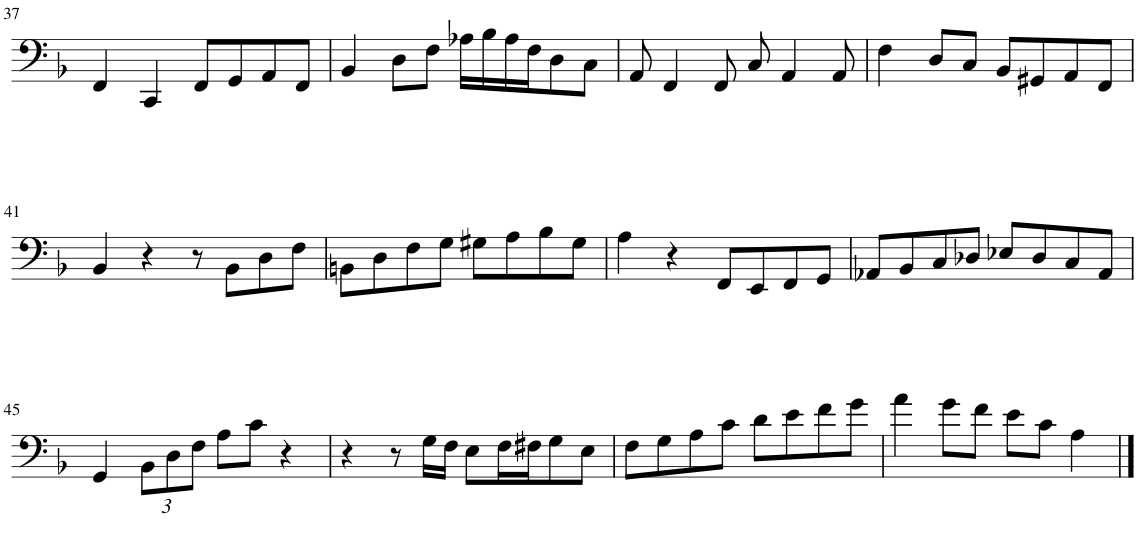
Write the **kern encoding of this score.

**kern
*part1
*staff1
*I"バリトン サクソフォーン
!!LO:PB:g=z
*clefF4
*ITrd12c21
*k[b-]
*M2/2
*met(c|)
=37
4FF/
4CC/
8FF/L
8GG/
8AA/
8FF/J
=38
4BB-/
8D\L
8F\J
16A-X\LL
16B-\
16A-\
16F\J
8D\
8C\J
=39
8AA/
4FF/
8FF/
8C/
4AA/
8AA/
=40
4F\
8D/L
8C/J
8BB-/L
8GG#X/
8AA/
8FF/J
!!LO:LB:g=z
=41
4BB-/
4r
8r
8BB-\L
8D\
8F\J
=42
8BBn\L
8D\
8F\
8G\J
8G#X\L
8A\
8B-\
8G#\J
=43
4A\
4r
8FF/L
8EE/
8FF/
8GG/J
=44
8AA-X/L
8BB-/
8C/
8D-X/J
8E-X/L
8D-/
8C/
8AA-/J
!!LO:LB:g=z
=45
4GG/
*Xbrackettup
12BB-\L
12D\
12F\J
8A\L
8c\J
4r
=46
4r
8r
16G\LL
16F\JJ
8E\L
16F\L
16F#X\J
8G\
8E\J
=47
8F\L
8G\
8A\
8c\J
8d\L
8e\
8f\
8g\J
=48
4a\
8g\L
8f\J
8e\L
8c\J
4A\
==
*-
